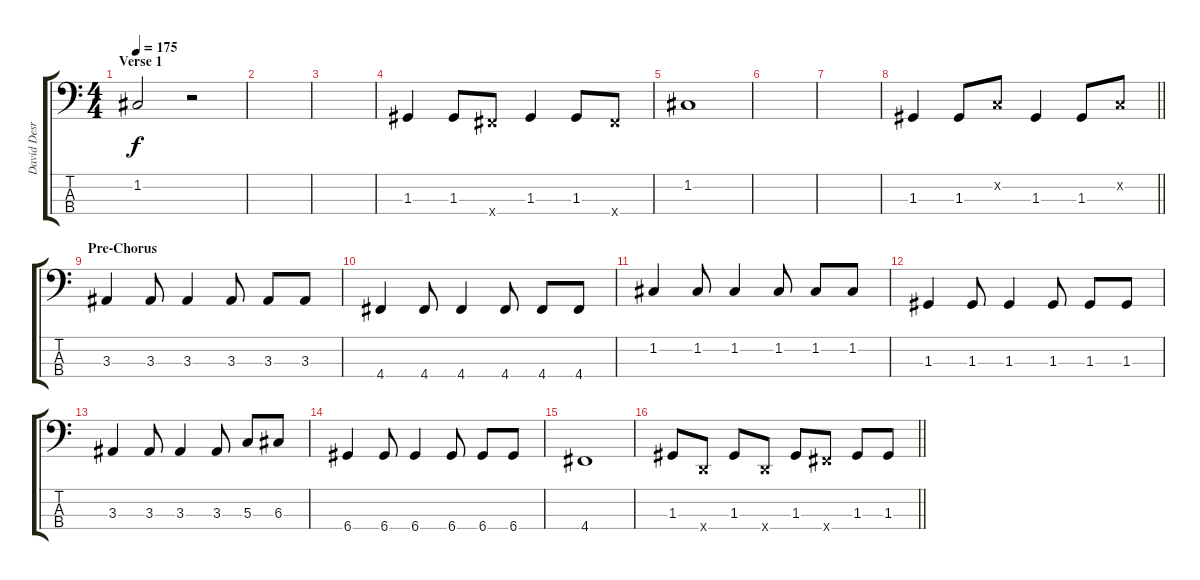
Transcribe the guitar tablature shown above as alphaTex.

\track ("David Desrosier" "David Desr") {instrument electricbassfinger}
\staff {score tabs}
\tuning (F2 C2 G1 D1) {hide}
\ts (4 4)
\section ("" "Verse 1")
\tempo 175
\clef f4
\ks c
1.2.2{dy f} r.2 |
|
|
1.3.4 1.3.8 4.4{x}.8 1.3.4 1.3.8 4.4{x}.8 |
1.2.1 |
|
|
\barLineRight lightlight
1.3.4 1.3.8 0.2{x}.8 1.3.4 1.3.8 0.2{x}.8 |
\section ("" "Pre-Chorus")
3.3.4 3.3.8 3.3.4 3.3.8 3.3.8 3.3.8 |
4.4.4 4.4.8 4.4.4 4.4.8 4.4.8 4.4.8 |
1.2.4 1.2.8 1.2.4 1.2.8 1.2.8 1.2.8 |
1.3.4 1.3.8 1.3.4 1.3.8 1.3.8 1.3.8 |
3.3.4 3.3.8 3.3.4 3.3.8 5.3.8 6.3.8 |
6.4.4 6.4.8 6.4.4 6.4.8 6.4.8 6.4.8 |
4.4.1 |
\barLineRight lightlight
1.3.8 0.4{x}.8 1.3.8 0.4{x}.8 1.3.8 4.4{x}.8 1.3.8 1.3.8
